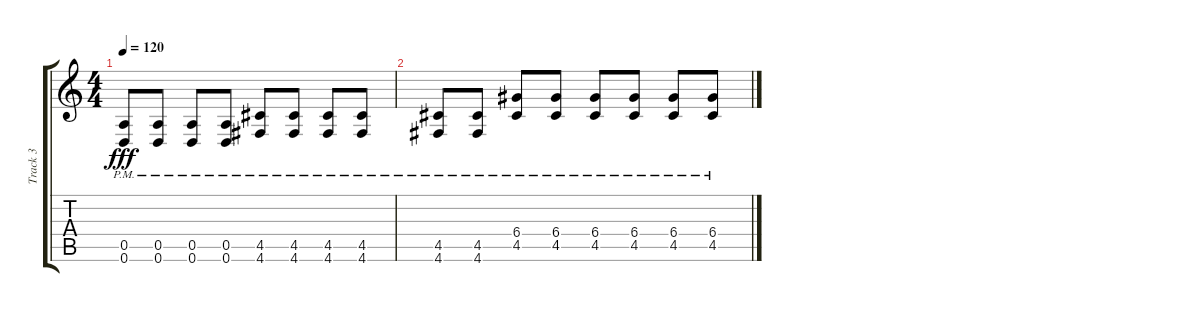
\track ("Track 3" "Track 3") {instrument distortionguitar}
\staff {score tabs}
\tuning (E4 B3 G3 D3 A2 D2) {hide}
\ts (4 4)
\tempo 120
\clef g2
\ks c
(0.5{pm} 0.6{pm}).8{dy fff} (0.5{pm} 0.6{pm}).8 (0.5{pm} 0.6{pm}).8 (0.5{pm} 0.6{pm}).8 (4.5{pm} 4.6{pm}).8 (4.5{pm} 4.6{pm}).8 (4.5{pm} 4.6{pm}).8 (4.5{pm} 4.6{pm}).8 |
(4.5{pm} 4.6{pm}).8 (4.5{pm} 4.6{pm}).8 (6.4{pm} 4.5{pm}).8 (6.4{pm} 4.5{pm}).8 (6.4{pm} 4.5{pm}).8 (6.4{pm} 4.5{pm}).8 (6.4{pm} 4.5{pm}).8 (6.4{pm} 4.5{pm}).8
